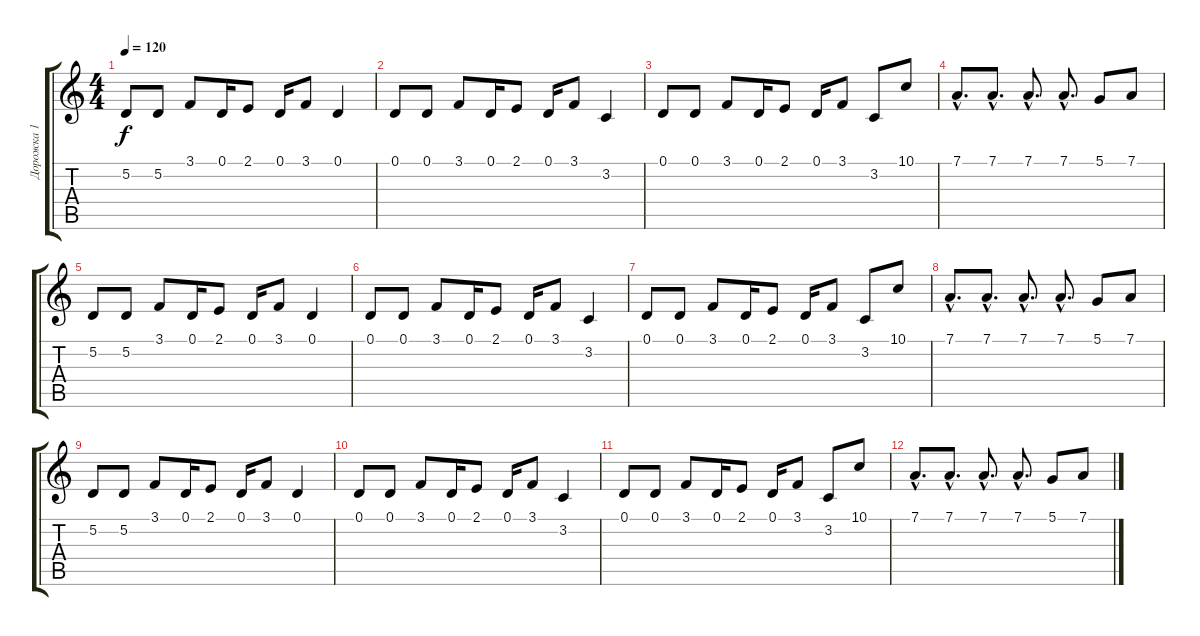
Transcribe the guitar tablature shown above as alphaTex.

\track ("Дорожка 1" "Дорожка 1") {instrument lead2sawtooth}
\staff {score tabs}
\tuning (D4 A3 F3 C3 G2 D2) {hide}
\ts (4 4)
\tempo 120
\clef g2
\ks c
5.2.8{dy f} 5.2.8 3.1.8 0.1.16 2.1.8 0.1.16 3.1.8 0.1.4 |
0.1.8 0.1.8 3.1.8 0.1.16 2.1.8 0.1.16 3.1.8 3.2.4 |
0.1.8 0.1.8 3.1.8 0.1.16 2.1.8 0.1.16 3.1.8 3.2.8 10.1.8 |
7.1{hac}.8{d} 7.1{hac}.8{d} 7.1{hac}.8{d} 7.1{hac}.8{d} 5.1.8 7.1.8 |
5.2.8 5.2.8 3.1.8 0.1.16 2.1.8 0.1.16 3.1.8 0.1.4 |
0.1.8 0.1.8 3.1.8 0.1.16 2.1.8 0.1.16 3.1.8 3.2.4 |
0.1.8 0.1.8 3.1.8 0.1.16 2.1.8 0.1.16 3.1.8 3.2.8 10.1.8 |
7.1{hac}.8{d} 7.1{hac}.8{d} 7.1{hac}.8{d} 7.1{hac}.8{d} 5.1.8 7.1.8 |
5.2.8 5.2.8 3.1.8 0.1.16 2.1.8 0.1.16 3.1.8 0.1.4 |
0.1.8 0.1.8 3.1.8 0.1.16 2.1.8 0.1.16 3.1.8 3.2.4 |
0.1.8 0.1.8 3.1.8 0.1.16 2.1.8 0.1.16 3.1.8 3.2.8 10.1.8 |
7.1{hac}.8{d} 7.1{hac}.8{d} 7.1{hac}.8{d} 7.1{hac}.8{d} 5.1.8 7.1.8
